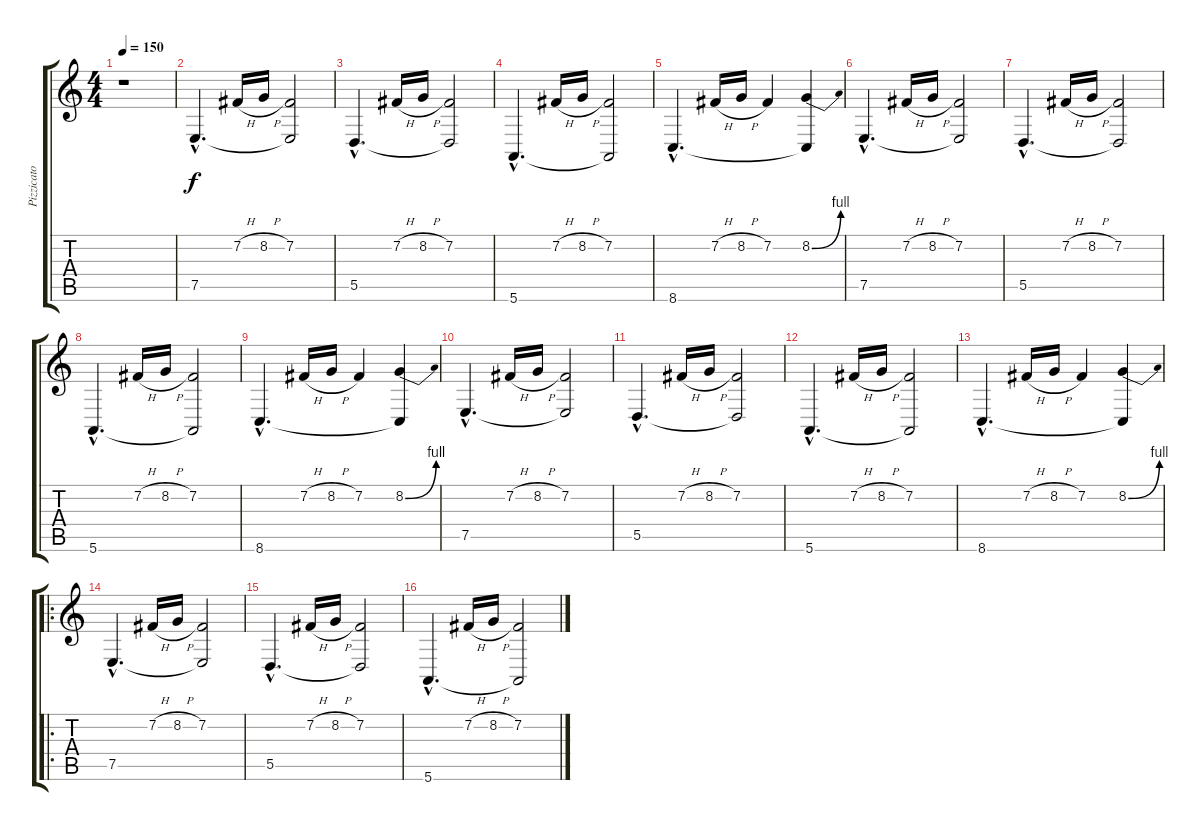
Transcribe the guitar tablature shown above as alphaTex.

\track ("Pizzicato Strings" "Pizzicato ") {instrument pizzicatostrings}
\staff {score tabs}
\tuning (E4 B3 G3 D3 A2 E2) {hide}
\ts (4 4)
\tempo 150
\clef g2
\ks c
r.1{dy f instrument pizzicatostrings} |
7.5{hac}.4{d} 7.2{h}.16 8.2{h}.16 (7.2 7.5{t}).2 |
5.5{hac}.4{d} 7.2{h}.16 8.2{h}.16 (7.2 5.5{t}).2 |
5.6{hac}.4{d} 7.2{h}.16 8.2{h}.16 (7.2 5.6{t}).2 |
8.6{hac}.4{d} 7.2{h}.16 8.2{h}.16 7.2.4 (8.2{be (bend 0 0 60 4)} 8.6{t}).4 |
7.5{hac}.4{d} 7.2{h}.16 8.2{h}.16 (7.2 7.5{t}).2 |
5.5{hac}.4{d} 7.2{h}.16 8.2{h}.16 (7.2 5.5{t}).2 |
5.6{hac}.4{d} 7.2{h}.16 8.2{h}.16 (7.2 5.6{t}).2 |
8.6{hac}.4{d} 7.2{h}.16 8.2{h}.16 7.2.4 (8.2{be (bend 0 0 60 4)} 8.6{t}).4 |
7.5{hac}.4{d} 7.2{h}.16 8.2{h}.16 (7.2 7.5{t}).2 |
5.5{hac}.4{d} 7.2{h}.16 8.2{h}.16 (7.2 5.5{t}).2 |
5.6{hac}.4{d} 7.2{h}.16 8.2{h}.16 (7.2 5.6{t}).2 |
8.6{hac}.4{d} 7.2{h}.16 8.2{h}.16 7.2.4 (8.2{be (bend 0 0 60 4)} 8.6{t}).4 |
\ro
7.5{hac}.4{d} 7.2{h}.16 8.2{h}.16 (7.2 7.5{t}).2 |
5.5{hac}.4{d} 7.2{h}.16 8.2{h}.16 (7.2 5.5{t}).2 |
5.6{hac}.4{d} 7.2{h}.16 8.2{h}.16 (7.2 5.6{t}).2
